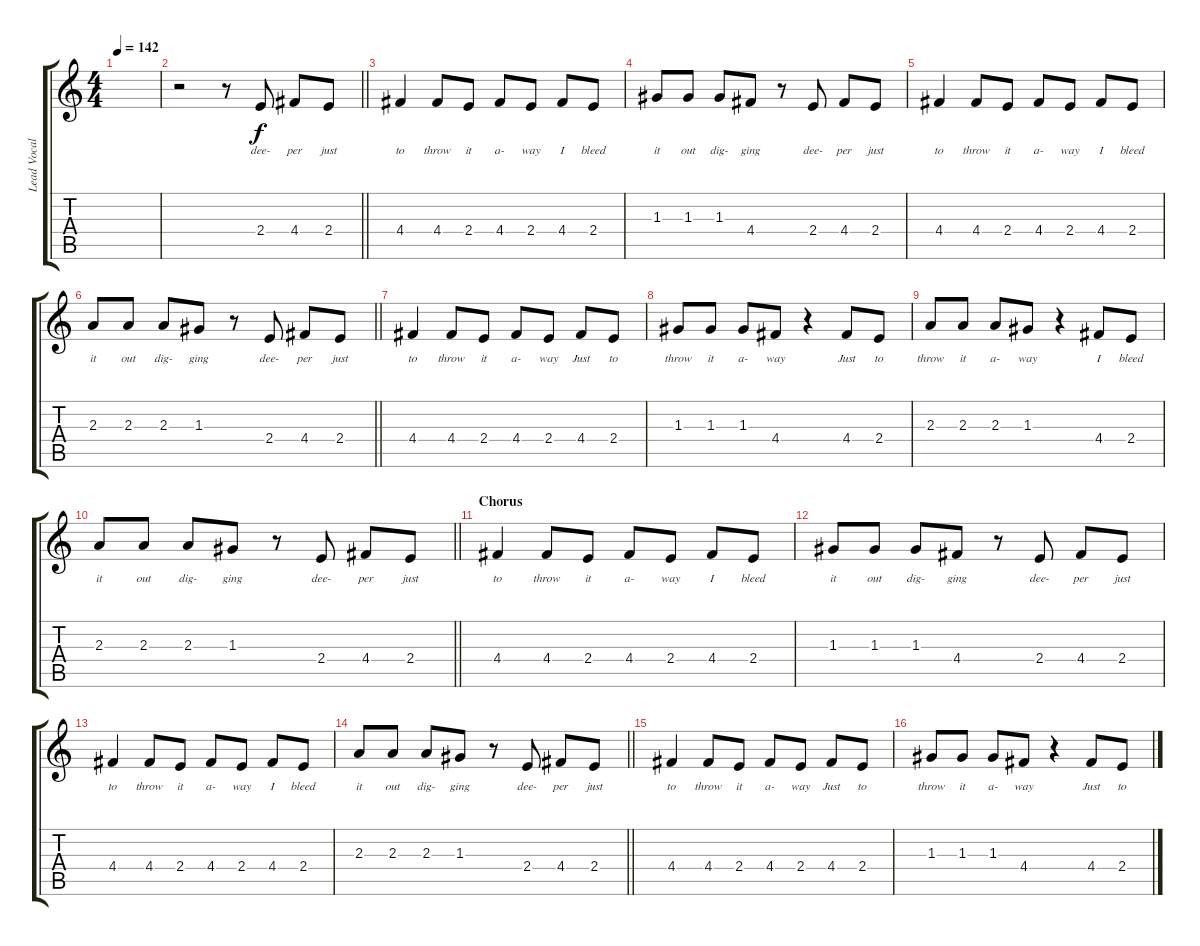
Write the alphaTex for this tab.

\track ("Lead Vocals" "Lead Vocal") {instrument overdrivenguitar}
\staff {score tabs}
\tuning (E4 B3 G3 D3 A2 E2) {hide}
\ts (4 4)
\tempo 142
\clef g2
\ks c
|
\barLineRight lightlight
r.2 r.8 2.4.8{lyrics (0 "dee-") lyrics (1 "") lyrics (2 "") lyrics (3 "") lyrics (4 "")} 4.4.8{lyrics (0 "per") lyrics (1 "") lyrics (2 "") lyrics (3 "") lyrics (4 "")} 2.4.8{lyrics (0 "just") lyrics (1 "") lyrics (2 "") lyrics (3 "") lyrics (4 "")} |
4.4.4{lyrics (0 "to") lyrics (1 "") lyrics (2 "") lyrics (3 "") lyrics (4 "")} 4.4.8{lyrics (0 "throw") lyrics (1 "") lyrics (2 "") lyrics (3 "") lyrics (4 "")} 2.4.8{lyrics (0 "it") lyrics (1 "") lyrics (2 "") lyrics (3 "") lyrics (4 "")} 4.4.8{lyrics (0 "a-") lyrics (1 "") lyrics (2 "") lyrics (3 "") lyrics (4 "")} 2.4.8{lyrics (0 "way") lyrics (1 "") lyrics (2 "") lyrics (3 "") lyrics (4 "")} 4.4.8{lyrics (0 "I") lyrics (1 "") lyrics (2 "") lyrics (3 "") lyrics (4 "")} 2.4.8{lyrics (0 "bleed") lyrics (1 "") lyrics (2 "") lyrics (3 "") lyrics (4 "")} |
1.3.8{lyrics (0 "it") lyrics (1 "") lyrics (2 "") lyrics (3 "") lyrics (4 "")} 1.3.8{lyrics (0 "out") lyrics (1 "") lyrics (2 "") lyrics (3 "") lyrics (4 "")} 1.3.8{lyrics (0 "dig-") lyrics (1 "") lyrics (2 "") lyrics (3 "") lyrics (4 "")} 4.4.8{lyrics (0 "ging") lyrics (1 "") lyrics (2 "") lyrics (3 "") lyrics (4 "")} r.8 2.4.8{lyrics (0 "dee-") lyrics (1 "") lyrics (2 "") lyrics (3 "") lyrics (4 "")} 4.4.8{lyrics (0 "per") lyrics (1 "") lyrics (2 "") lyrics (3 "") lyrics (4 "")} 2.4.8{lyrics (0 "just") lyrics (1 "") lyrics (2 "") lyrics (3 "") lyrics (4 "")} |
4.4.4{lyrics (0 "to") lyrics (1 "") lyrics (2 "") lyrics (3 "") lyrics (4 "")} 4.4.8{lyrics (0 "throw") lyrics (1 "") lyrics (2 "") lyrics (3 "") lyrics (4 "")} 2.4.8{lyrics (0 "it") lyrics (1 "") lyrics (2 "") lyrics (3 "") lyrics (4 "")} 4.4.8{lyrics (0 "a-") lyrics (1 "") lyrics (2 "") lyrics (3 "") lyrics (4 "")} 2.4.8{lyrics (0 "way") lyrics (1 "") lyrics (2 "") lyrics (3 "") lyrics (4 "")} 4.4.8{lyrics (0 "I") lyrics (1 "") lyrics (2 "") lyrics (3 "") lyrics (4 "")} 2.4.8{lyrics (0 "bleed") lyrics (1 "") lyrics (2 "") lyrics (3 "") lyrics (4 "")} |
\barLineRight lightlight
2.3.8{lyrics (0 "it") lyrics (1 "") lyrics (2 "") lyrics (3 "") lyrics (4 "")} 2.3.8{lyrics (0 "out") lyrics (1 "") lyrics (2 "") lyrics (3 "") lyrics (4 "")} 2.3.8{lyrics (0 "dig-") lyrics (1 "") lyrics (2 "") lyrics (3 "") lyrics (4 "")} 1.3.8{lyrics (0 "ging") lyrics (1 "") lyrics (2 "") lyrics (3 "") lyrics (4 "")} r.8 2.4.8{lyrics (0 "dee-") lyrics (1 "") lyrics (2 "") lyrics (3 "") lyrics (4 "")} 4.4.8{lyrics (0 "per") lyrics (1 "") lyrics (2 "") lyrics (3 "") lyrics (4 "")} 2.4.8{lyrics (0 "just") lyrics (1 "") lyrics (2 "") lyrics (3 "") lyrics (4 "")} |
4.4.4{lyrics (0 "to") lyrics (1 "") lyrics (2 "") lyrics (3 "") lyrics (4 "")} 4.4.8{lyrics (0 "throw") lyrics (1 "") lyrics (2 "") lyrics (3 "") lyrics (4 "")} 2.4.8{lyrics (0 "it") lyrics (1 "") lyrics (2 "") lyrics (3 "") lyrics (4 "")} 4.4.8{lyrics (0 "a-") lyrics (1 "") lyrics (2 "") lyrics (3 "") lyrics (4 "")} 2.4.8{lyrics (0 "way") lyrics (1 "") lyrics (2 "") lyrics (3 "") lyrics (4 "")} 4.4.8{lyrics (0 "Just") lyrics (1 "") lyrics (2 "") lyrics (3 "") lyrics (4 "")} 2.4.8{lyrics (0 "to") lyrics (1 "") lyrics (2 "") lyrics (3 "") lyrics (4 "")} |
1.3.8{lyrics (0 "throw") lyrics (1 "") lyrics (2 "") lyrics (3 "") lyrics (4 "")} 1.3.8{lyrics (0 "it") lyrics (1 "") lyrics (2 "") lyrics (3 "") lyrics (4 "")} 1.3.8{lyrics (0 "a-") lyrics (1 "") lyrics (2 "") lyrics (3 "") lyrics (4 "")} 4.4.8{lyrics (0 "way") lyrics (1 "") lyrics (2 "") lyrics (3 "") lyrics (4 "")} r.4 4.4.8{lyrics (0 "Just") lyrics (1 "") lyrics (2 "") lyrics (3 "") lyrics (4 "")} 2.4.8{lyrics (0 "to") lyrics (1 "") lyrics (2 "") lyrics (3 "") lyrics (4 "")} |
2.3.8{lyrics (0 "throw") lyrics (1 "") lyrics (2 "") lyrics (3 "") lyrics (4 "")} 2.3.8{lyrics (0 "it") lyrics (1 "") lyrics (2 "") lyrics (3 "") lyrics (4 "")} 2.3.8{lyrics (0 "a-") lyrics (1 "") lyrics (2 "") lyrics (3 "") lyrics (4 "")} 1.3.8{lyrics (0 "way") lyrics (1 "") lyrics (2 "") lyrics (3 "") lyrics (4 "")} r.4 4.4.8{lyrics (0 "I") lyrics (1 "") lyrics (2 "") lyrics (3 "") lyrics (4 "")} 2.4.8{lyrics (0 "bleed") lyrics (1 "") lyrics (2 "") lyrics (3 "") lyrics (4 "")} |
\barLineRight lightlight
2.3.8{lyrics (0 "it") lyrics (1 "") lyrics (2 "") lyrics (3 "") lyrics (4 "")} 2.3.8{lyrics (0 "out") lyrics (1 "") lyrics (2 "") lyrics (3 "") lyrics (4 "")} 2.3.8{lyrics (0 "dig-") lyrics (1 "") lyrics (2 "") lyrics (3 "") lyrics (4 "")} 1.3.8{lyrics (0 "ging") lyrics (1 "") lyrics (2 "") lyrics (3 "") lyrics (4 "")} r.8 2.4.8{lyrics (0 "dee-") lyrics (1 "") lyrics (2 "") lyrics (3 "") lyrics (4 "")} 4.4.8{lyrics (0 "per") lyrics (1 "") lyrics (2 "") lyrics (3 "") lyrics (4 "")} 2.4.8{lyrics (0 "just") lyrics (1 "") lyrics (2 "") lyrics (3 "") lyrics (4 "")} |
\section ("" "Chorus")
4.4.4{lyrics (0 "to") lyrics (1 "") lyrics (2 "") lyrics (3 "") lyrics (4 "")} 4.4.8{lyrics (0 "throw") lyrics (1 "") lyrics (2 "") lyrics (3 "") lyrics (4 "")} 2.4.8{lyrics (0 "it") lyrics (1 "") lyrics (2 "") lyrics (3 "") lyrics (4 "")} 4.4.8{lyrics (0 "a-") lyrics (1 "") lyrics (2 "") lyrics (3 "") lyrics (4 "")} 2.4.8{lyrics (0 "way") lyrics (1 "") lyrics (2 "") lyrics (3 "") lyrics (4 "")} 4.4.8{lyrics (0 "I") lyrics (1 "") lyrics (2 "") lyrics (3 "") lyrics (4 "")} 2.4.8{lyrics (0 "bleed") lyrics (1 "") lyrics (2 "") lyrics (3 "") lyrics (4 "")} |
1.3.8{lyrics (0 "it") lyrics (1 "") lyrics (2 "") lyrics (3 "") lyrics (4 "")} 1.3.8{lyrics (0 "out") lyrics (1 "") lyrics (2 "") lyrics (3 "") lyrics (4 "")} 1.3.8{lyrics (0 "dig-") lyrics (1 "") lyrics (2 "") lyrics (3 "") lyrics (4 "")} 4.4.8{lyrics (0 "ging") lyrics (1 "") lyrics (2 "") lyrics (3 "") lyrics (4 "")} r.8 2.4.8{lyrics (0 "dee-") lyrics (1 "") lyrics (2 "") lyrics (3 "") lyrics (4 "")} 4.4.8{lyrics (0 "per") lyrics (1 "") lyrics (2 "") lyrics (3 "") lyrics (4 "")} 2.4.8{lyrics (0 "just") lyrics (1 "") lyrics (2 "") lyrics (3 "") lyrics (4 "")} |
4.4.4{lyrics (0 "to") lyrics (1 "") lyrics (2 "") lyrics (3 "") lyrics (4 "")} 4.4.8{lyrics (0 "throw") lyrics (1 "") lyrics (2 "") lyrics (3 "") lyrics (4 "")} 2.4.8{lyrics (0 "it") lyrics (1 "") lyrics (2 "") lyrics (3 "") lyrics (4 "")} 4.4.8{lyrics (0 "a-") lyrics (1 "") lyrics (2 "") lyrics (3 "") lyrics (4 "")} 2.4.8{lyrics (0 "way") lyrics (1 "") lyrics (2 "") lyrics (3 "") lyrics (4 "")} 4.4.8{lyrics (0 "I") lyrics (1 "") lyrics (2 "") lyrics (3 "") lyrics (4 "")} 2.4.8{lyrics (0 "bleed") lyrics (1 "") lyrics (2 "") lyrics (3 "") lyrics (4 "")} |
\barLineRight lightlight
2.3.8{lyrics (0 "it") lyrics (1 "") lyrics (2 "") lyrics (3 "") lyrics (4 "")} 2.3.8{lyrics (0 "out") lyrics (1 "") lyrics (2 "") lyrics (3 "") lyrics (4 "")} 2.3.8{lyrics (0 "dig-") lyrics (1 "") lyrics (2 "") lyrics (3 "") lyrics (4 "")} 1.3.8{lyrics (0 "ging") lyrics (1 "") lyrics (2 "") lyrics (3 "") lyrics (4 "")} r.8 2.4.8{lyrics (0 "dee-") lyrics (1 "") lyrics (2 "") lyrics (3 "") lyrics (4 "")} 4.4.8{lyrics (0 "per") lyrics (1 "") lyrics (2 "") lyrics (3 "") lyrics (4 "")} 2.4.8{lyrics (0 "just") lyrics (1 "") lyrics (2 "") lyrics (3 "") lyrics (4 "")} |
4.4.4{lyrics (0 "to") lyrics (1 "") lyrics (2 "") lyrics (3 "") lyrics (4 "")} 4.4.8{lyrics (0 "throw") lyrics (1 "") lyrics (2 "") lyrics (3 "") lyrics (4 "")} 2.4.8{lyrics (0 "it") lyrics (1 "") lyrics (2 "") lyrics (3 "") lyrics (4 "")} 4.4.8{lyrics (0 "a-") lyrics (1 "") lyrics (2 "") lyrics (3 "") lyrics (4 "")} 2.4.8{lyrics (0 "way") lyrics (1 "") lyrics (2 "") lyrics (3 "") lyrics (4 "")} 4.4.8{lyrics (0 "Just") lyrics (1 "") lyrics (2 "") lyrics (3 "") lyrics (4 "")} 2.4.8{lyrics (0 "to") lyrics (1 "") lyrics (2 "") lyrics (3 "") lyrics (4 "")} |
1.3.8{lyrics (0 "throw") lyrics (1 "") lyrics (2 "") lyrics (3 "") lyrics (4 "")} 1.3.8{lyrics (0 "it") lyrics (1 "") lyrics (2 "") lyrics (3 "") lyrics (4 "")} 1.3.8{lyrics (0 "a-") lyrics (1 "") lyrics (2 "") lyrics (3 "") lyrics (4 "")} 4.4.8{lyrics (0 "way") lyrics (1 "") lyrics (2 "") lyrics (3 "") lyrics (4 "")} r.4 4.4.8{lyrics (0 "Just") lyrics (1 "") lyrics (2 "") lyrics (3 "") lyrics (4 "")} 2.4.8{lyrics (0 "to") lyrics (1 "") lyrics (2 "") lyrics (3 "") lyrics (4 "")}
